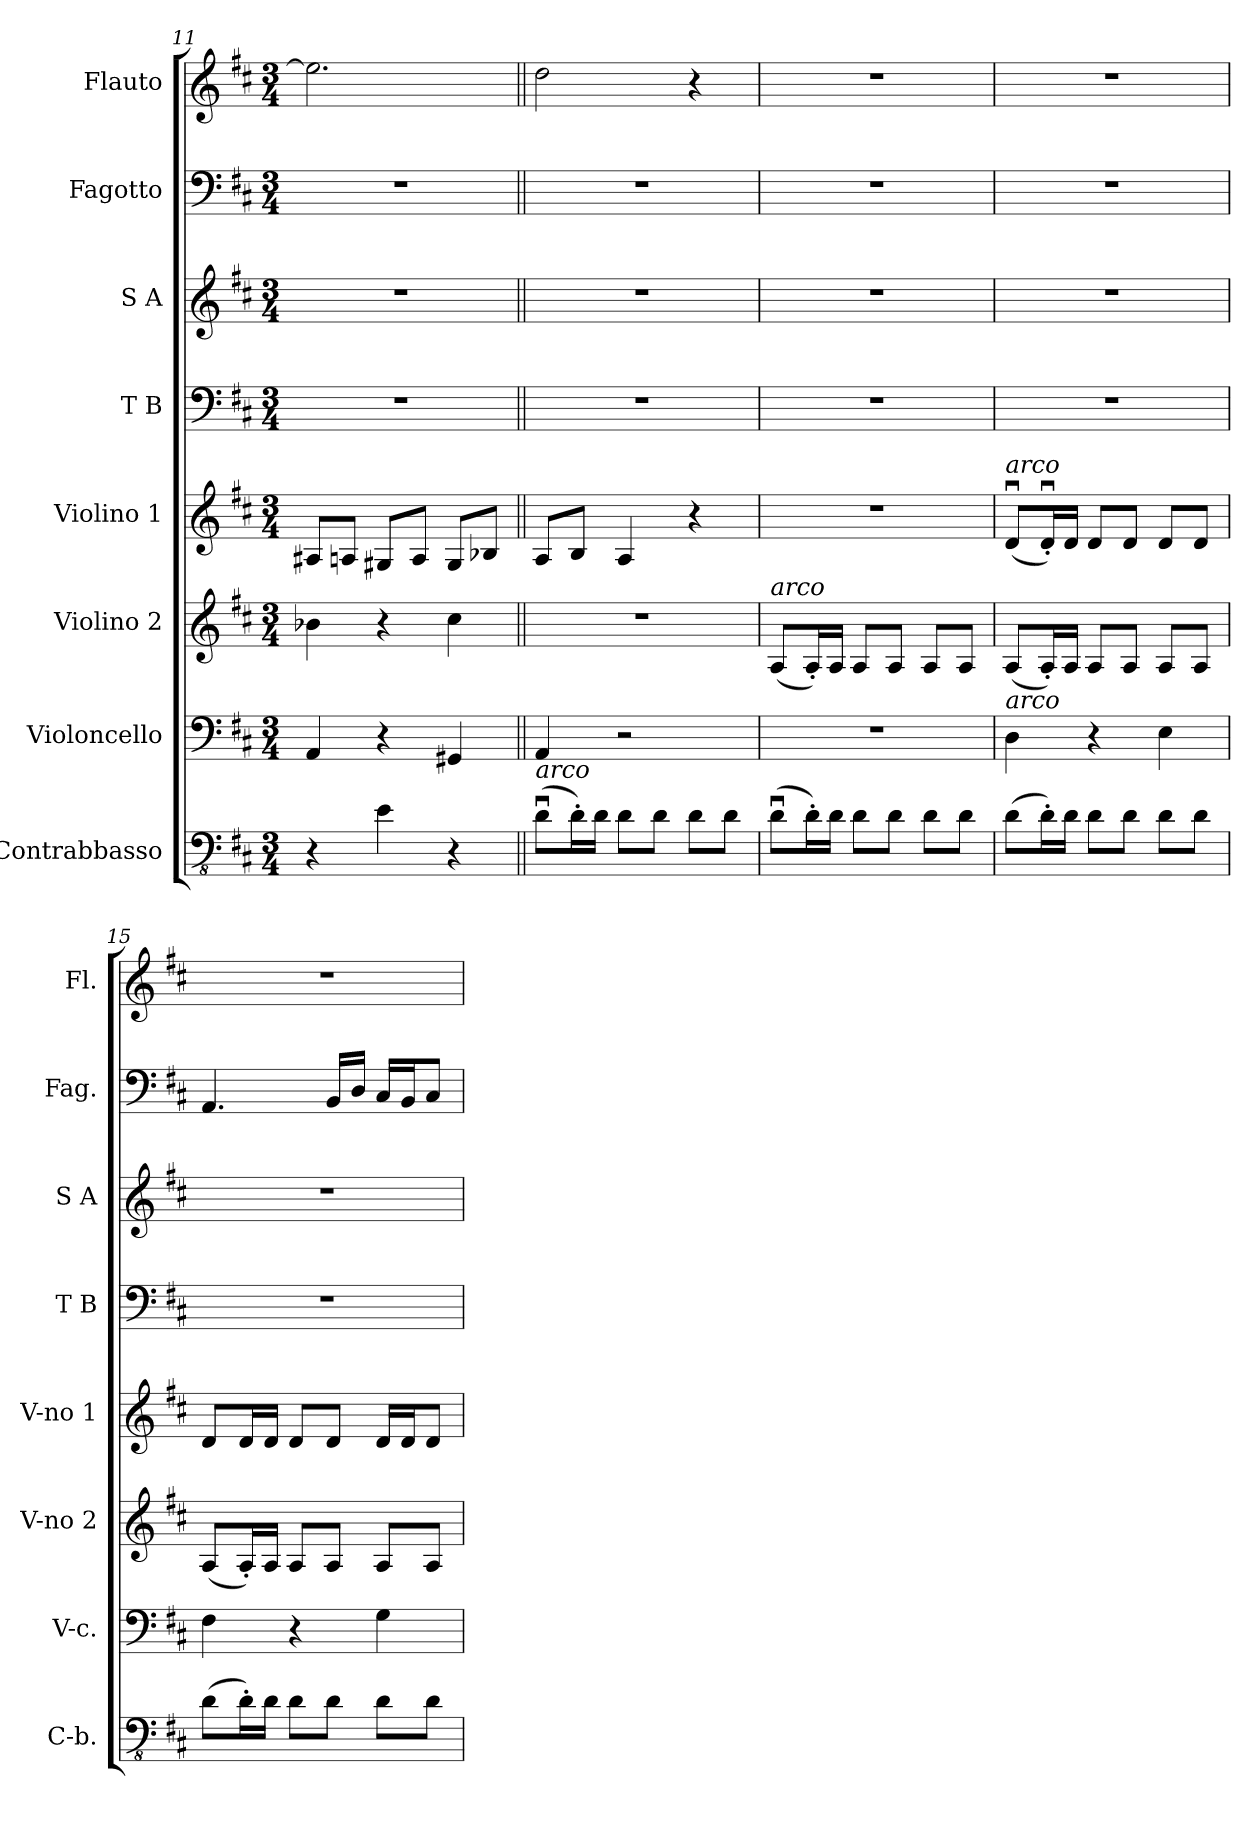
**kern	**kern	**kern	**kern	**kern	**kern	**kern	**kern
*part8	*part7	*part6	*part5	*part4	*part3	*part2	*part1
*staff8	*staff7	*staff6	*staff5	*staff4	*staff3	*staff2	*staff1
*I"Contrabbasso	*I"Violoncello	*I"Violino 2	*I"Violino 1	*I"T B	*I"S A	*I"Fagotto	*I"Flauto
*I'C-b.	*I'V-c.	*I'V-no 2	*I'V-no 1	*I'T B	*I'S A	*I'Fag.	*I'Fl.
*clefFv4	*clefF4	*clefG2	*clefG2	*clefF4	*clefG2	*clefF4	*clefG2
*ITrd7c12	*	*	*	*	*	*	*
*k[f#c#]	*k[f#c#]	*k[f#c#]	*k[f#c#]	*k[f#c#]	*k[f#c#]	*k[f#c#]	*k[f#c#]
*M3/4	*M3/4	*M3/4	*M3/4	*M3/4	*M3/4	*M3/4	*M3/4
=11	=11	=11	=11	=11	=11	=11	=11
4r	4AA/	4b-X\	8A#X/L	2.r	2.r	2.r	2.ee\]
.	.	.	8An/J	.	.	.	.
4EE\	4r	4r	8G#X/L	.	.	.	.
.	.	.	8A/J	.	.	.	.
4r	4GG#X/	4cc#\	8G#/L	.	.	.	.
.	.	.	8B-X/J	.	.	.	.
!!LO:PB:g=z
=12||	=12||	=12||	=12||	=12||	=12||	=12||	=12||
!LO:TX:a:i:t=arco	!	!	!	!	!	!	!
(8DDu\L	4AA/	2.r	8A/L	2.r	2.r	2.r	2dd\
16DD'\L)	.	.	8B/J	.	.	.	.
16DD\JJ	.	.	.	.	.	.	.
8DD\L	2r	.	4A/	.	.	.	.
8DD\J	.	.	.	.	.	.	.
8DD\L	.	.	4r	.	.	.	4r
8DD\J	.	.	.	.	.	.	.
=13	=13	=13	=13	=13	=13	=13	=13
!	!	!LO:TX:a:i:t=arco	!	!	!	!	!
(8DDu\L	2.r	(8A/L	2.r	2.r	2.r	2.r	2.r
16DD'\L)	.	16A'/L)	.	.	.	.	.
16DD\JJ	.	16A/JJ	.	.	.	.	.
8DD\L	.	8A/L	.	.	.	.	.
8DD\J	.	8A/J	.	.	.	.	.
8DD\L	.	8A/L	.	.	.	.	.
8DD\J	.	8A/J	.	.	.	.	.
=14	=14	=14	=14	=14	=14	=14	=14
!	!	!	!LO:TX:a:i:t=arco	!	!	!	!
!	!LO:TX:a:i:t=arco	!	!	!	!	!	!
(8DD\L	4D\	(8A/L	(8du/L	2.r	2.r	2.r	2.r
16DD'\L)	.	16A'/L)	16du'/L)	.	.	.	.
16DD\JJ	.	16A/JJ	16d/JJ	.	.	.	.
8DD\L	4r	8A/L	8d/L	.	.	.	.
8DD\J	.	8A/J	8d/J	.	.	.	.
8DD\L	4E\	8A/L	8d/L	.	.	.	.
8DD\J	.	8A/J	8d/J	.	.	.	.
=15	=15	=15	=15	=15	=15	=15	=15
(8DD\L	4F#\	(8A/L	8d/L	2.r	2.r	4.AA/	2.r
16DD'\L)	.	16A'/L)	16d/L	.	.	.	.
16DD\JJ	.	16A/JJ	16d/JJ	.	.	.	.
8DD\L	4r	8A/L	8d/L	.	.	.	.
8DD\J	.	8A/J	8d/J	.	.	16BB/LL	.
.	.	.	.	.	.	16D/JJ	.
8DD\L	4G\	8A/L	16d/LL	.	.	16C#/LL	.
.	.	.	16d/J	.	.	16BB/J	.
8DD\J	.	8A/J	8d/J	.	.	8C#/J	.
=	=	=	=	=	=	=	=
*-	*-	*-	*-	*-	*-	*-	*-
